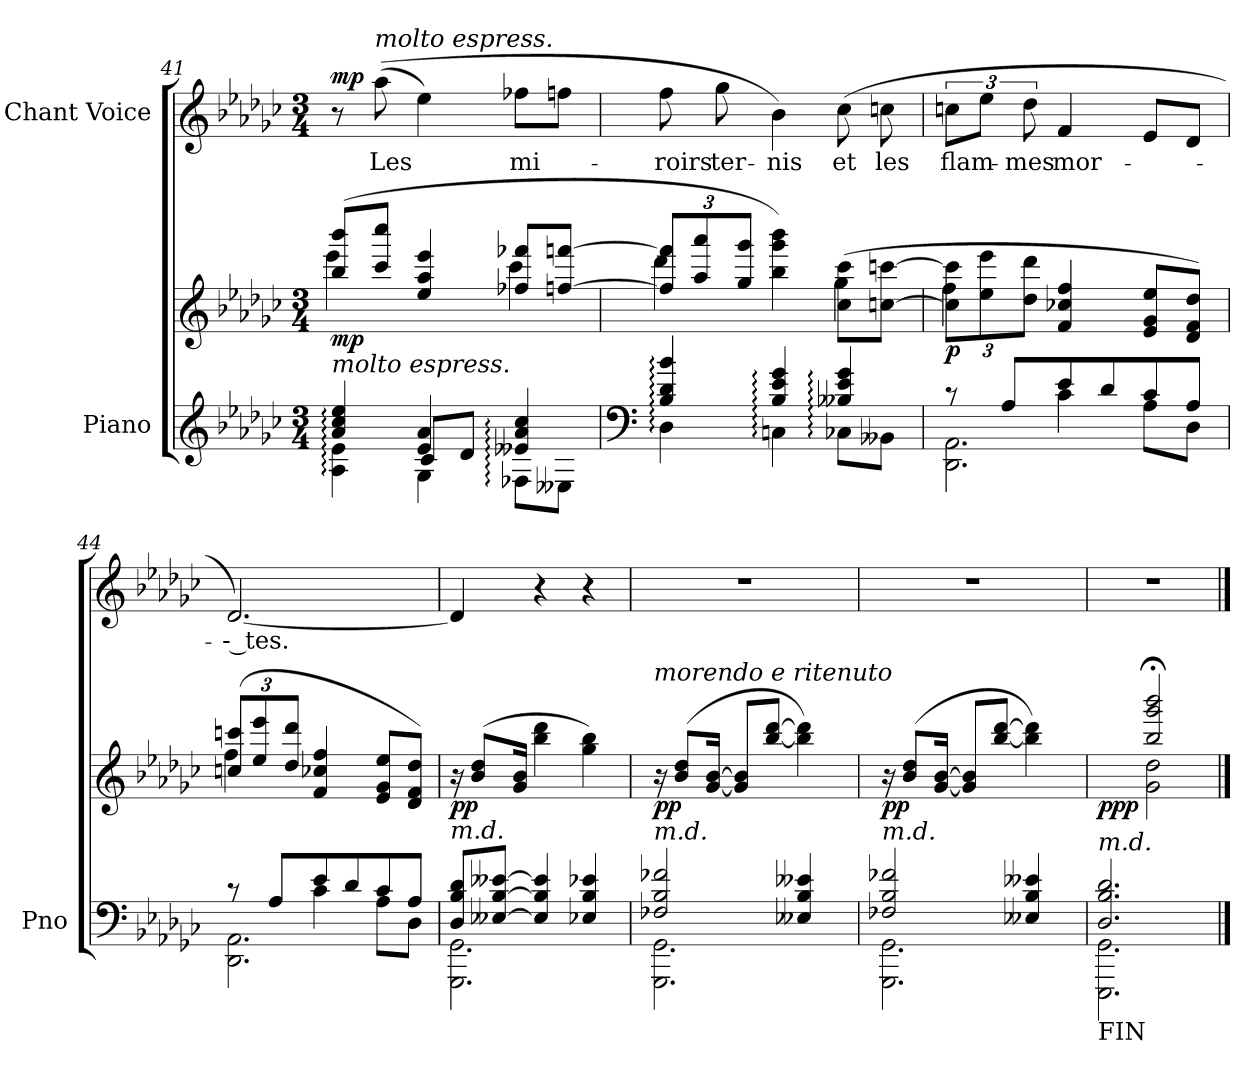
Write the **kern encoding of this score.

**kern	**kern	**dynam	**kern	**text	**dynam
*part2	*part2	*part2	*part1	*part1	*part1
*staff3	*staff2	*staff2/3	*staff1	*staff1	*staff1
*I"Piano	*	*	*I"Chant Voice	*	*
*I'Pno	*	*	*	*	*
*clefG2	*clefG2	*	*clefG2	*	*
*k[b-e-a-d-g-c-]	*k[b-e-a-d-g-c-]	*	*k[b-e-a-d-g-c-]	*	*
*M3/4	*M3/4	*	*M3/4	*	*
=41	=41	=41	=41	=41	=41
*^	*^	*	*	*	*
*	*^	*	*	*	*	*	*
!LO:TX:a:i:t=molto espress.	!	!	!	!	!	!	!	!
!	!	!	!	!	!LO:DY:b	!	!	!LO:DY:a
4a-/: 4cc-/: 4ee-/:	4A-\: 4e-\:	4rffyy	(>8bb-/ 8bbb-/L	4eee-\	mp	8r	.	mp
!	!	!	!	!	!	!LO:TX:a:i:t=molto espress.	!	!
!	!	!	!	!	!	!	!LO:LY:b	!
.	.	.	8ccc-/ 8cccc-/J	.	.	(>(>8aa-\	Les	.
4e-/ 4a-/	4G-\	8c-/L	4ee-/ 4aa-/ 4eee-/	4ryy	.	4ee-\)	.	.
.	.	8d-/J	.	.	.	.	.	.
!	!	!	!	!	!	!	!LO:LY:b	!
4e--X/: 4a-/: 4cc-/:	8F-X:\L	4rddyy	8ff-X/ 8fff-X/L	4ccc-\	.	8ff-X\L	mi-	.
.	8E--X\J	.	[8ffn/ [8fffn/J	.	.	8ffn\J	.	.
*v	*v	*v	*	*	*	*	*	*
=42	=42	=42	=42	=42	=42	=42
*clefF4	*	*	*	*	*	*
*^	*	*	*	*	*	*
*	*	*Xbrackettup	*	*	*	*	*
!	!	!	!	!	!	!LO:LY:b	!
4B-/: 4d-/: 4b-/:	4D-:\	12ff/] 12fff/]L	4ddd-\	.	8ff\	-roirs	.
.	.	12aa-/ 12aaa-/	.	.	.	.	.
!	!	!	!	!	!	!LO:LY:b	!
.	.	.	.	.	8gg-\	ter-	.
.	.	12gg-/ 12ggg-/J	.	.	.	.	.
!	!	!	!	!	!	!LO:LY:b	!
4B-/: 4e-/: 4g-/:	4Cn:\	4bb-\ 4ggg-\ 4bbb-\)	4ryy	.	4b-\)	-nis	.
!	!	!	!	!	!	!LO:LY:b	!
4B--X/: 4e-/: 4g-/:	8C-X:\L	(>8cc-\ 8ccc-\L	4gg-\	.	(>8cc-\	et	.
!	!	!	!	!	!	!LO:LY:b	!
.	8BB--X\J	[8ccn\ [8cccn\J	.	.	8ccn\	les	.
=43	=43	=43	=43	=43	=43	=43	=43
*	*^	*	*	*	*	*	*
*	*	*	*brackettup	*	*	*	*	*
!	!	!	!	!	!LO:DY:b	!	!LO:LY:b	!
8r	2.DD-\ 2.AA-\	4rGGyy	12ccn\] 12cccn\]L	4ff\	p	12ccn\L	flam-	.
.	.	.	12ee-\ 12eee-\	.	.	12ee-\J	.	.
8A-/L	.	.	.	.	.	.	.	.
!	!	!	!	!	!	!	!LO:LY:b	!
.	.	.	12dd-\ 12ddd-\J	.	.	12dd-\	-mes	.
!	!	!	!	!	!	!	!LO:LY:b	!
8e-/	.	4c-\	4f/ 4cc-X/ 4ff/	2rgyy	.	4f/	mor-	.
8d-/	.	.	.	.	.	.	.	.
8c-/	.	8A-\L	8e-/ 8g-/ 8ee-/L	.	.	8e-/L	.	.
8A-/J	.	8D-\J	8d-/ 8f/ 8dd-/J)	.	.	8d-/J	.	.
!!LO:LB:g=z
=44	=44	=44	=44	=44	=44	=44	=44	=44
*	*	*	*Xbrackettup	*	*	*	*	*
!	!	!	!	!	!LO:DY:b	!	!LO:LY:b	!
!	!	!	!	!	!LO:DY:n=1:b	!	!	!
8r	2.DD-\ 2.AA-\	4rGGyy	(>12ccn/ 12cccn/L	4ff\	other-dynamics p	[2.d-/)	-- tes.	.
.	.	.	12ee-/ 12eee-/	.	.	.	.	.
8A-/L	.	.	.	.	.	.	.	.
.	.	.	12dd-/ 12ddd-/J	.	.	.	.	.
8e-/	.	4c-\	4f/ 4cc-X/ 4ff/	2rgyy	.	.	.	.
8d-/	.	.	.	.	.	.	.	.
8c-/	.	8A-\L	8e-/ 8g-/ 8ee-/L	.	.	.	.	.
8A-/J	.	8D-\J	8d-/ 8f/ 8dd-/J)	.	.	.	.	.
*	*	*	*v	*v	*	*	*	*
=45	=45	=45	=45	=45	=45	=45	=45
!LO:TX:a:i:t=m.d.	!	!	!	!	!	!	!
!	!	!	!	!LO:DY:b	!	!	!
*	*v	*v	*	*	*	*	*
8D-/ 8B-/ 8d-/L	2.GGG-\ 2.GG-\	16r	pp	4d-/]	.	.
.	.	(>8b-/ 8dd-/L	.	.	.	.
[8E--X/ [8B-/ [8e--X/J	.	.	.	.	.	.
.	.	16g-/ 16b-/Jk	.	.	.	.
4E--/] 4B-/] 4e--/]	.	4bb-\ 4ddd-\	.	4r	.	.
4E-X/ 4B-/ 4e-X/	.	4gg-\ 4bb-\)	.	4r	.	.
=46	=46	=46	=46	=46	=46	=46
!	!	!LO:TX:a:i:t=morendo e ritenuto	!	!	!	!
!LO:TX:a:i:t=m.d.	!	!	!	!	!	!
!	!	!	!LO:DY:b	!	!	!
*	*	*	*	*^	*	*
*	*	*	*	*	*^	*	*
2F-X/ 2B-/ 2f-X/	2.GGG-\ 2.GG-\	16r	pp	2.r	8.ryy	2ryy	.	.
.	.	(>8b-/ 8dd-/L	.	.	.	.	.	.
*	*	*	*	*MM68	*	*	*	*
.	.	[16g-/ [16b-/Jk	.	.	2ryy	.	.	.
.	.	8g-/] 8b-/]L	.	.	.	.	.	.
.	.	[8bb-\ [8ddd-\J	.	.	.	.	.	.
*	*	*	*	*MM66	*	*	*	*
4E--X/ 4B-/ 4e--X/	.	4bb-\] 4ddd-\])	.	.	.	4ryy	.	.
.	.	.	.	.	16ryy	.	.	.
=47	=47	=47	=47	=47	=47	=47	=47	=47
!LO:TX:a:i:t=m.d.	!	!	!	!	!	!	!	!
!	!	!	!LO:DY:b	!	!	!	!	!
2F-X/ 2B-/ 2f-X/	2.GGG-\ 2.GG-\	16r	pp	2.r	16ryy	2ryy	.	.
*	*	*	*	*MM64	*	*	*	*
.	.	(>8b-/ 8dd-/L	.	.	2ryy	.	.	.
.	.	[16g-/ [16b-/Jk	.	.	.	.	.	.
.	.	8g-/] 8b-/]L	.	.	.	.	.	.
.	.	[8bb-\ [8ddd-\J	.	.	.	.	.	.
*	*	*	*	*MM62	*	*	*	*
4E--X/ 4B-/ 4e--X/	.	4bb-\] 4ddd-\])	.	.	.	4ryy	.	.
.	.	.	.	.	8.ryy	.	.	.
*	*	*	*	*v	*v	*v	*	*
=48	=48	=48	=48	=48	=48	=48
*	*	*	*	*MM60	*	*
*	*	*^	*	*^	*	*
*	*	*	*	*	*	*^	*	*
!LO:TX:a:i:t=m.d.	!	!	!	!	!	!	!	!	!
!LO:TX:b:t=FIN	!	!	!	!	!	!	!	!	!
!	!	!	!	!LO:DY:b	!	!	!	!	!
*	*	*	*	*	*v	*v	*v	*	*
2.D-/ 2.B-/ 2.d-/	2.EEE-\ 2.GG-\	4ryy	4ryy	ppp	2.r	.	.
.	.	2bb-/;< 2ggg-/;< 2bbb-/;<	2g-\ 2dd-\	.	.	.	.
*v	*v	*	*	*	*	*	*
*	*v	*v	*	*	*	*
==	==	==	==	==	==
*-	*-	*-	*-	*-	*-
